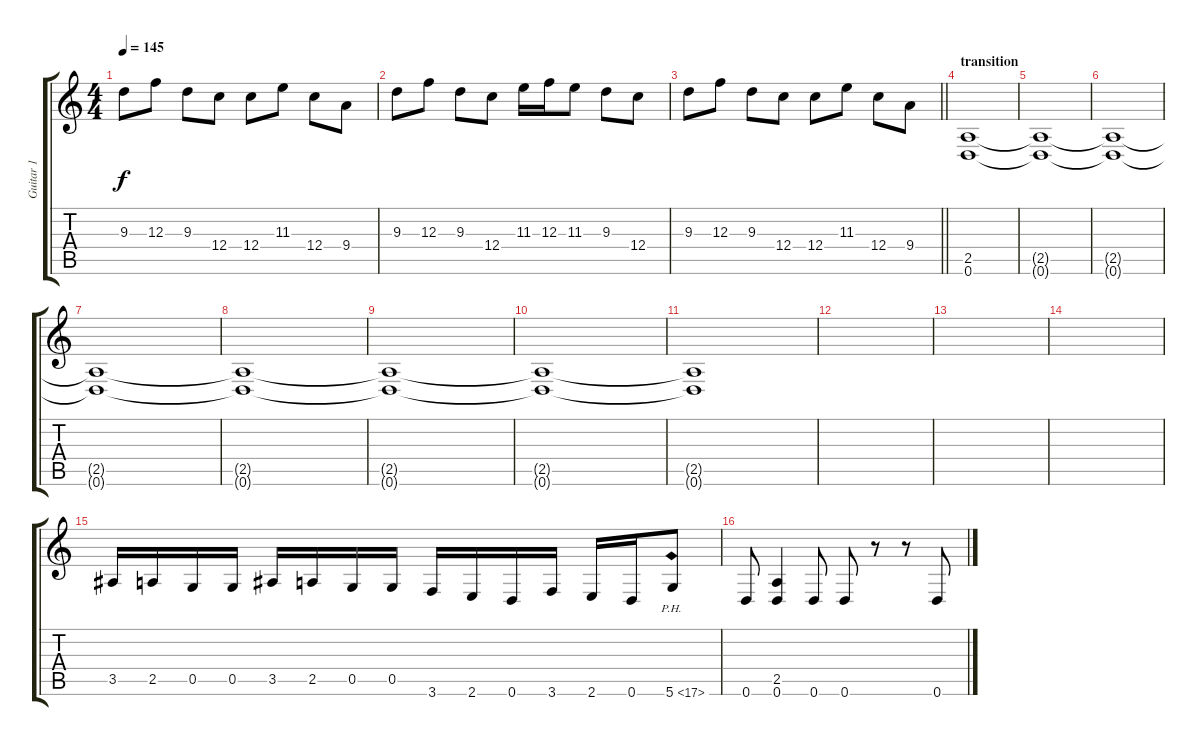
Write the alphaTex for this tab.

\track ("Guitar 1" "Guitar 1") {instrument distortionguitar}
\staff {score tabs}
\tuning (D4 A3 F3 C3 G2 D2) {hide}
\ts (4 4)
\tempo 145
\clef g2
\ks c
9.3.8{dy f} 12.3.8 9.3.8 12.4.8 12.4.8 11.3.8 12.4.8 9.4.8 |
9.3.8 12.3.8 9.3.8 12.4.8 11.3.16 12.3.16 11.3.8 9.3.8 12.4.8 |
\barLineRight lightlight
9.3.8 12.3.8 9.3.8 12.4.8 12.4.8 11.3.8 12.4.8 9.4.8 |
\section ("" "transition")
(2.5 0.6).1{volume 8} |
(2.5{t} 0.6{t}).1 |
(2.5{t} 0.6{t}).1 |
(2.5{t} 0.6{t}).1 |
(2.5{t} 0.6{t}).1{volume 0} |
(2.5{t} 0.6{t}).1 |
(2.5{t} 0.6{t}).1 |
(2.5{t} 0.6{t}).1 |
|
|
|
3.5.16 2.5.16 0.5.16 0.5.16 3.5.16 2.5.16 0.5.16 0.5.16 3.6.16 2.6.16 0.6.16 3.6.16 2.6.16 0.6.16 5.6{ph 12}.8 |
0.6.8 (2.5 0.6).4 0.6.8 0.6.8 r.8 r.8 0.6.8
